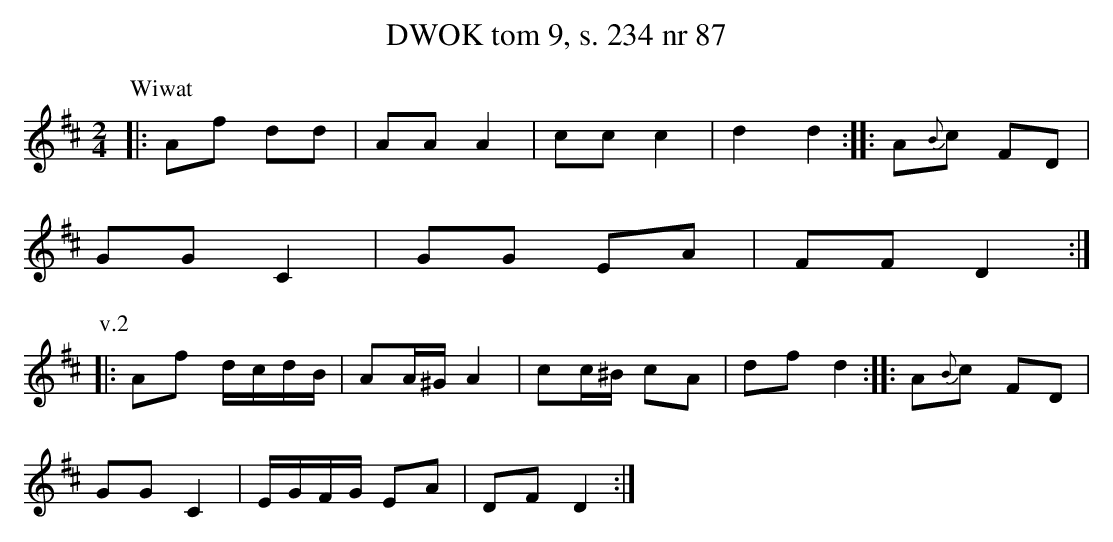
X:1
T:DWOK tom 9, s. 234 nr 87
L:1/16
M:2/4
K:D
P:Wiwat
|:A2f2 d2d2|A2A2 A4|c2c2 c4|d4 d4::A2{B}c2 F2D2|
G2G2 C4|G2G2 E2A2|F2F2 D4:|
P:v.2
|:A2f2 dcdB|A2A^G A4|c2c^B c2A2|d2f2 d4::A2{B}c2 F2D2|
G2G2 C4|EGFG E2A2|D2F2 D4:|
